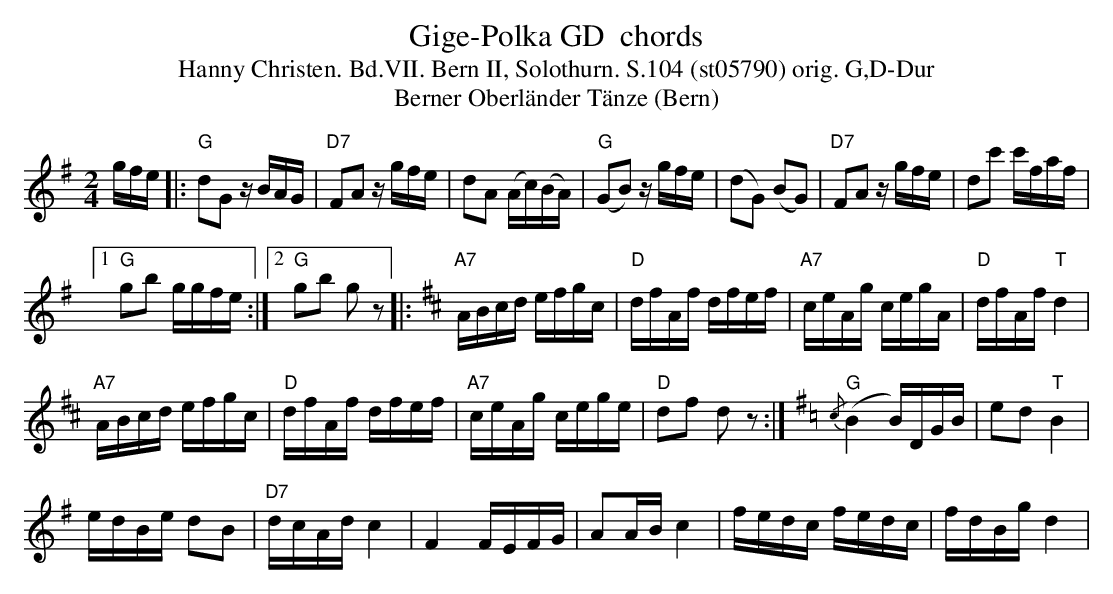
X:1
T: Gige-Polka GD  chords
T:Hanny Christen. Bd.VII. Bern II, Solothurn. S.104 (st05790) orig. G,D-Dur
T: Berner Oberl\"ander T\"anze (Bern)
M:2/4
L:1/16
K:G %%MIDI gchordon
gfe |: "G"d2G2 zBAG | "D7"F2A2 zgfe | d2A2 (Ac)(BA) | "G"(G2B2) zgfe | (d2G2) (B2G2) | "D7"F2A2 zgfe | d2c'2 c'faf |1
"G"g2b2 ggfe :|2 "G"g2b2 g2z2 |: [K:D] "A7"ABcd efgc | "D"dfAf dfef | "A7"ceAg cegA | "D"dfAf "T"d4 |
 "A7"ABcd efgc | "D"dfAf dfef | "A7"ceAg cege | "D"d2f2 d2z2 :| [K:G] "G"{/c}(B4B)DGB | e2d2 "T"B4 |
edBe d2B2 | "D7"dcAd c4 | F4 FEFG | A2AB c4 | fedc fedc | fdBg d4 |

:|2 f2f2 fedc | "G"e2e2 edBG | "D7"FAfe dcBA | "G"G2B2 G2z2 |]
